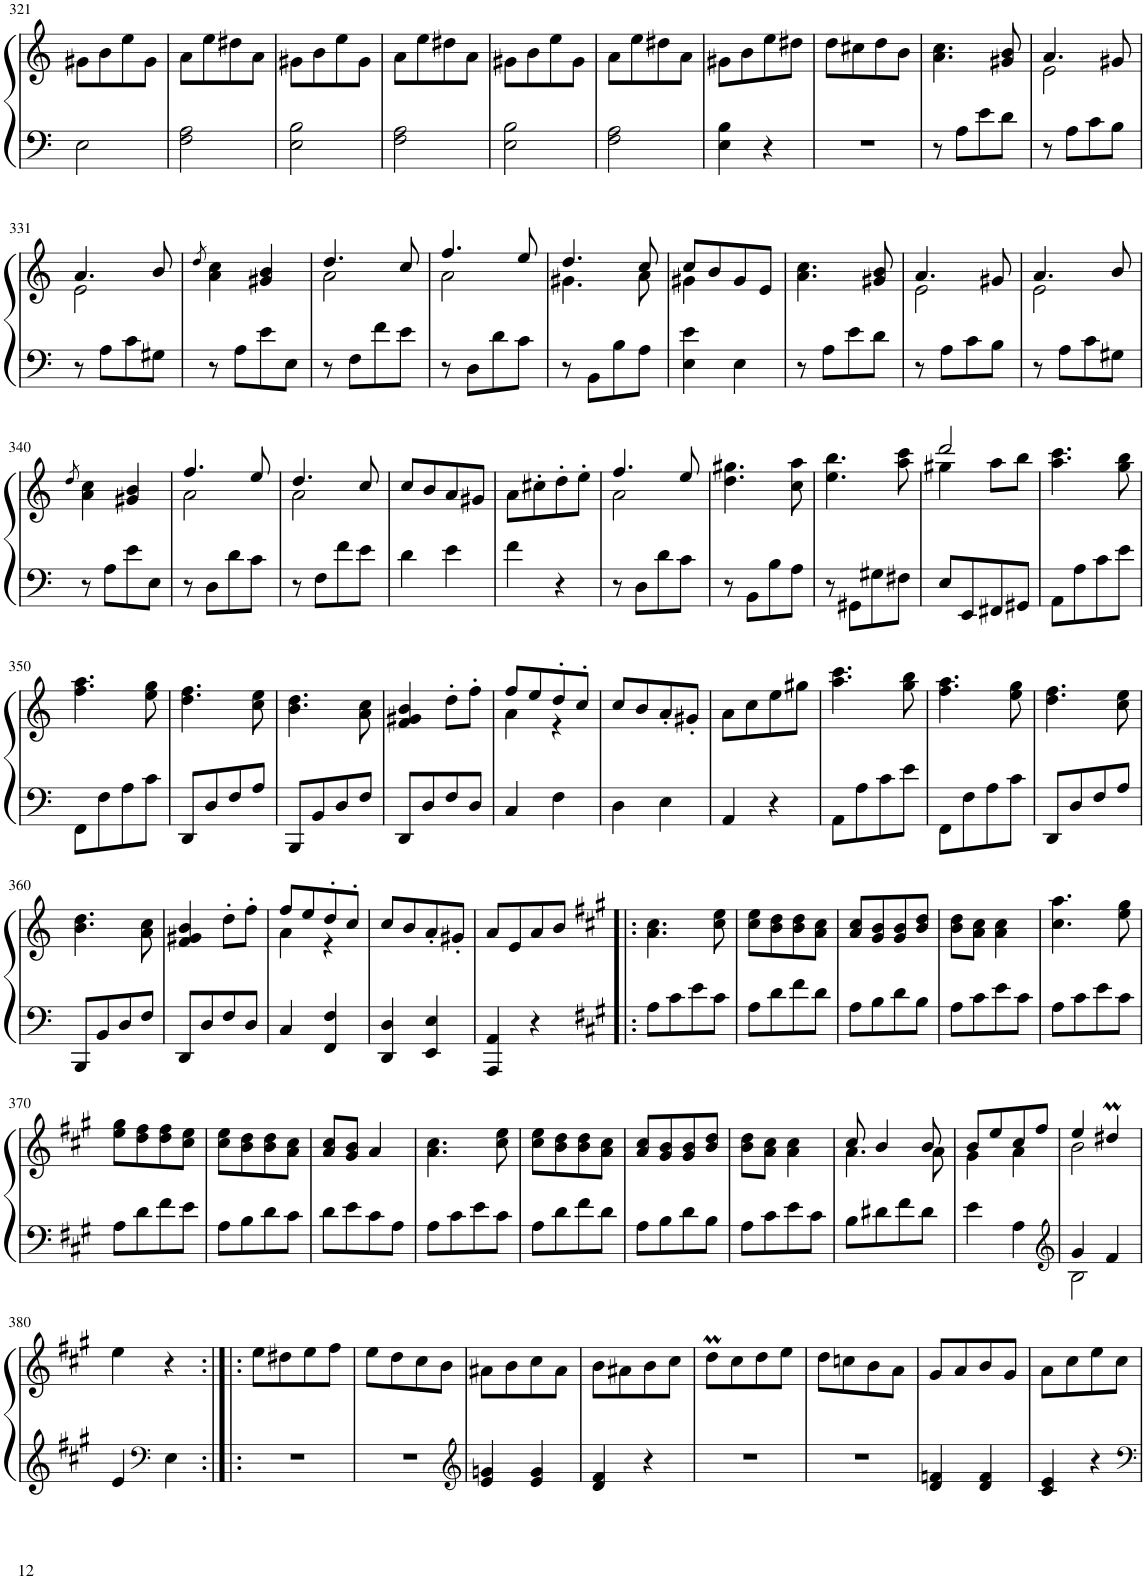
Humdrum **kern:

**kern	**kern
*part1	*part1
*staff2	*staff1
*I"Piano	*
*I'Pno.	*
!!LO:PB:g=z
*clefF4	*clefG2
*k[]	*k[]
*M2/4	*M2/4
=321	=321
2E\	8g#X\L
.	8b\
.	8ee\
.	8g#\J
=322	=322
2F\ 2A\	8a\L
.	8ee\
.	8dd#X\
.	8a\J
=323	=323
2E\ 2B\	8g#X\L
.	8b\
.	8ee\
.	8g#\J
=324	=324
2F\ 2A\	8a\L
.	8ee\
.	8dd#X\
.	8a\J
=325	=325
2E\ 2B\	8g#X\L
.	8b\
.	8ee\
.	8g#\J
=326	=326
2F\ 2A\	8a\L
.	8ee\
.	8dd#X\
.	8a\J
=327	=327
4E\ 4B\	8g#X\L
.	8b\
4r	8ee\
.	8dd#X\J
=328	=328
2r	8dd\L
.	8cc#X\
.	8dd\
.	8b\J
=329	=329
*^	*
8r	8ryy	4.a\ 4.cc\
8A\L	4.ryy	.
8e\	.	.
8d\J	.	8g#X/ 8b/
=330	=330	=330
*	*	*^
8r	8ryy	4.a/	2e\
8A\L	4.ryy	.	.
8c\	.	.	.
8B\J	.	8g#X/	.
*v	*v	*	*
!!LO:LB:g=z	!!
=331	=331	=331
8r	4.a/	2e\
8A\L	.	.
8c\	.	.
8G#X\J	8b/	.
*	*v	*v
=332	=332
.	8qdd/
8r	4a\ 4cc\
8A\L	.
8e\	4g#X/ 4b/
8E\J	.
=333	=333
*	*^
8r	4.dd/	2a\
8F\L	.	.
8f\	.	.
8e\J	8cc/	.
=334	=334	=334
8r	4.ff/	2a\
8D\L	.	.
8d\	.	.
8c\J	8ee/	.
=335	=335	=335
8r	4.dd/	4.g#X\
8BB\L	.	.
8B\	.	.
8A\J	8cc/	8a\
=336	=336	=336
4E\ 4e\	8cc/L	4g#X\
.	8b/	.
4E\	8g#/	4ryy
.	8e/J	.
*	*v	*v
=337	=337
*^	*
8r	8ryy	4.a\ 4.cc\
8A\L	4.ryy	.
8e\	.	.
8d\J	.	8g#X/ 8b/
=338	=338	=338
*	*	*^
8r	8ryy	4.a/	2e\
8A\L	4.ryy	.	.
8c\	.	.	.
8B\J	.	8g#X/	.
*v	*v	*	*
=339	=339	=339
8r	4.a/	2e\
8A\L	.	.
8c\	.	.
8G#X\J	8b/	.
*	*v	*v
!!LO:LB:g=z
=340	=340
.	8qdd/
8r	4a\ 4cc\
8A\L	.
8e\	4g#X/ 4b/
8E\J	.
=341	=341
*	*^
8r	4.ff/	2a\
8D\L	.	.
8d\	.	.
8c\J	8ee/	.
=342	=342	=342
8r	4.dd/	2a\
8F\L	.	.
8f\	.	.
8e\J	8cc/	.
*	*v	*v
=343	=343
4d\	8cc/L
.	8b/
4e\	8a/
.	8g#X/J
=344	=344
4f\	8a\L
.	8cc#X'\
4r	8dd'\
.	8ee'\J
=345	=345
*	*^
8r	4.ff/	2a\
8D\L	.	.
8d\	.	.
8c\J	8ee/	.
*	*v	*v
=346	=346
8r	4.dd\ 4.gg#X\
8BB\L	.
8B\	.
8A\J	8cc\ 8aa\
=347	=347
8r	4.ee\ 4.bb\
8GG#X\L	.
8G#X\	.
8F#X\J	8aa\ 8ccc\
=348	=348
*	*^
8E/L	2ddd/	4gg#X\
8EE/	.	.
8FF#X/	.	8aa\L
8GG#X/J	.	8bb\J
*	*v	*v
=349	=349
8AA\L	4.aa\ 4.ccc\
8A\	.
8c\	.
8e\J	8gg\ 8bb\
!!LO:LB:g=z
=350	=350
8FF\L	4.ff\ 4.aa\
8F\	.
8A\	.
8c\J	8ee\ 8gg\
=351	=351
8DD/L	4.dd\ 4.ff\
8D/	.
8F/	.
8A/J	8cc\ 8ee\
=352	=352
8BBB/L	4.b\ 4.dd\
8BB/	.
8D/	.
8F/J	8a\ 8cc\
=353	=353
8DD/L	4f/ 4g#X/ 4b/
8D/	.
8F/	8dd'\L
8D/J	8ff'\J
=354	=354
*	*^
4C/	8ff/L	4a\
.	8ee/	.
4F\	8dd'/	4r
.	8cc'/J	.
*	*v	*v
=355	=355
4D\	8cc/L
.	8b/
4E\	8a'/
.	8g#X'/J
=356	=356
4AA/	8a\L
.	8cc\
4r	8ee\
.	8gg#X\J
=357	=357
8AA\L	4.aa\ 4.ccc\
8A\	.
8c\	.
8e\J	8gg\ 8bb\
=358	=358
8FF\L	4.ff\ 4.aa\
8F\	.
8A\	.
8c\J	8ee\ 8gg\
=359	=359
8DD/L	4.dd\ 4.ff\
8D/	.
8F/	.
8A/J	8cc\ 8ee\
!!LO:LB:g=z
=360	=360
8BBB/L	4.b\ 4.dd\
8BB/	.
8D/	.
8F/J	8a\ 8cc\
=361	=361
8DD/L	4f/ 4g#X/ 4b/
8D/	.
8F/	8dd'\L
8D/J	8ff'\J
=362	=362
*	*^
4C/	8ff/L	4a\
.	8ee/	.
4FF/ 4F/	8dd'/	4r
.	8cc'/J	.
*	*v	*v
=363	=363
4DD/ 4D/	8cc/L
.	8b/
4EE/ 4E/	8a'/
.	8g#X'/J
=364	=364
4AAA/ 4AA/	8a/L
.	8e/
4r	8a/
.	8b/J
=365!|:	=365!|:
*k[f#c#g#]	*k[f#c#g#]
*^	*
8A\L	2ryy	4.a\ 4.cc#\
8c#\	.	.
8e\	.	.
8c#\J	.	8cc#\ 8ee\
*v	*v	*
=366	=366
8A\L	8cc#\ 8ee\L
8d\	8b\ 8dd\
8f#\	8b\ 8dd\
8d\J	8a\ 8cc#\J
=367	=367
*^	*
8A\L	2ryy	8a/ 8cc#/L
8B\	.	8g#/ 8b/
8d\	.	8g#/ 8b/
8B\J	.	8b/ 8dd/J
=368	=368	=368
8A\L	2ryy	8b\ 8dd\L
8c#\	.	8a\ 8cc#\J
8e\	.	4a\ 4cc#\
8c#\J	.	.
=369	=369	=369
8A\L	2ryy	4.cc#\ 4.aa\
8c#\	.	.
8e\	.	.
8c#\J	.	8ee\ 8gg#\
!!LO:LB:g=z
=370	=370	=370
8A\L	2ryy	8ee\ 8gg#\L
8d\	.	8dd\ 8ff#\
8f#\	.	8dd\ 8ff#\
8e\J	.	8cc#\ 8ee\J
=371	=371	=371
8A\L	2ryy	8cc#\ 8ee\L
8B\	.	8b\ 8dd\
8d\	.	8b\ 8dd\
8c#\J	.	8a\ 8cc#\J
=372	=372	=372
8d\L	2ryy	8a/ 8cc#/L
8e\	.	8g#/ 8b/J
8c#\	.	4a/
8A\J	.	.
=373	=373	=373
8A\L	2ryy	4.a\ 4.cc#\
8c#\	.	.
8e\	.	.
8c#\J	.	8cc#\ 8ee\
=374	=374	=374
8A\L	2ryy	8cc#\ 8ee\L
8d\	.	8b\ 8dd\
8f#\	.	8b\ 8dd\
8d\J	.	8a\ 8cc#\J
=375	=375	=375
8A\L	2ryy	8a/ 8cc#/L
8B\	.	8g#/ 8b/
8d\	.	8g#/ 8b/
8B\J	.	8b/ 8dd/J
=376	=376	=376
8A\L	2ryy	8b\ 8dd\L
8c#\	.	8a\ 8cc#\J
8e\	.	4a\ 4cc#\
8c#\J	.	.
=377	=377	=377
*	*	*^
8B\L	2ryy	8cc#/	4.a\
8d#X\	.	4b/	.
8f#\	.	.	.
8d#\J	.	8b/	8a\
*v	*v	*	*
=378	=378	=378
4e\	8b/L	4g#\
.	8ee/	.
4A\	8cc#/	4a\
.	8ff#/J	.
=379	=379	=379
*clefG2	*	*
*^	*	*
4g#/	2B\	4ee/	2b\
4f#/	.	4dd#Xm/	.
*v	*v	*	*
*	*v	*v
!!LO:LB:g=z
=380	=380
4e/	4ee\
*clefF4	*
4E\	4r
=381:|!|:	=381:|!|:
2r	8ee\L
.	8dd#X\
.	8ee\
.	8ff#\J
=382	=382
2r	8ee\L
.	8dd\
.	8cc#\
.	8b\J
=383	=383
*clefG2	*
4e/ 4gn/	8a#X\L
.	8b\
4e/ 4g/	8cc#\
.	8a#\J
=384	=384
4d/ 4f#/	8b\L
.	8a#X\
4r	8b\
.	8cc#\J
=385	=385
2r	8ddM\L
.	8cc#\
.	8dd\
.	8ee\J
=386	=386
2r	8dd\L
.	8ccn\
.	8b\
.	8a\J
=387	=387
4d/ 4fn/	8g#/L
.	8a/
4d/ 4f/	8b/
.	8g#/J
=388	=388
4c#/ 4e/	8a\L
.	8cc#\
4r	8ee\
.	8cc#\J
=	=
*-	*-
